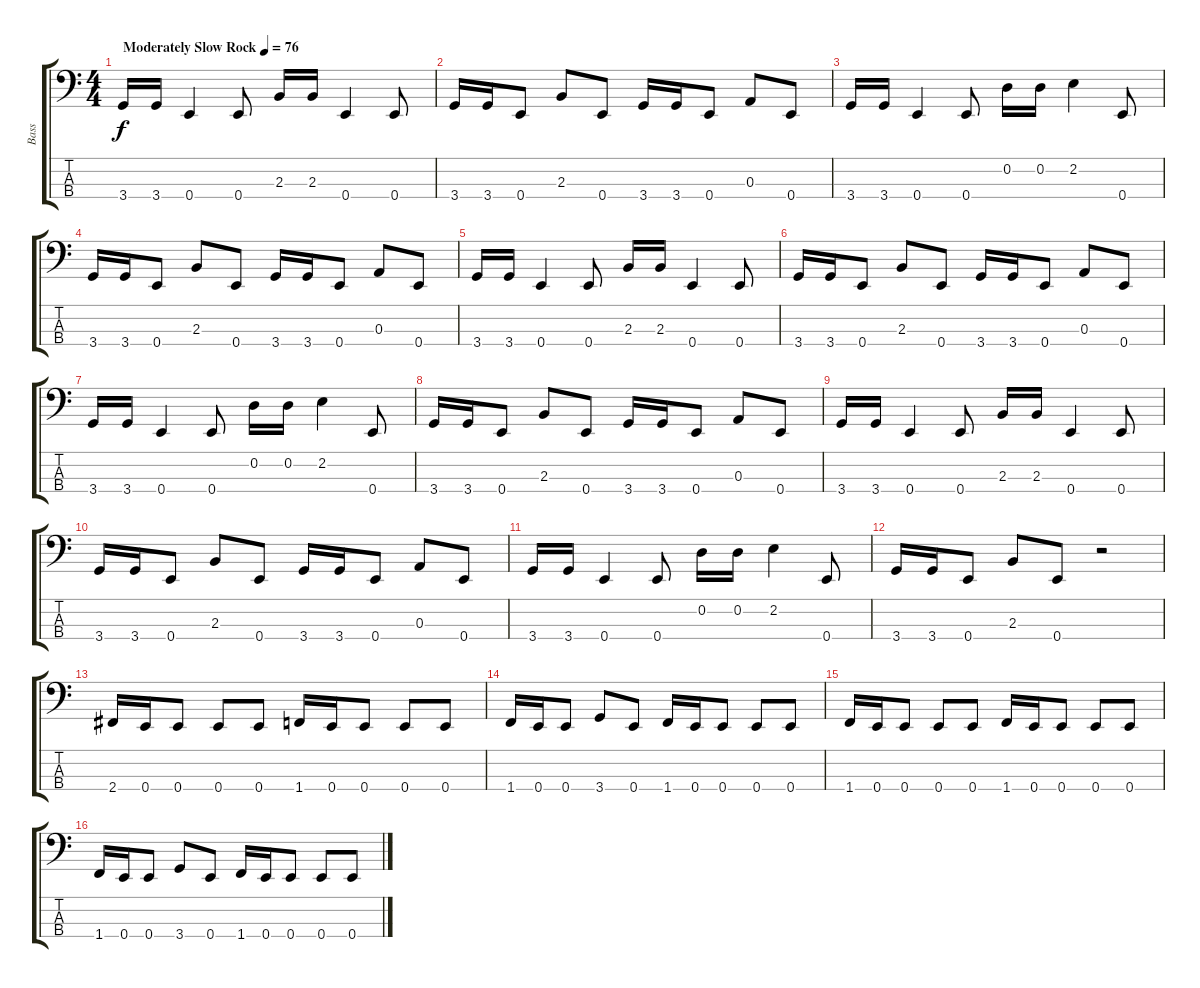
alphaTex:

\track ("Bass" "Bass") {instrument electricbassfinger}
\staff {score tabs}
\tuning (G2 D2 A1 E1) {hide}
\ts (4 4)
\tempo (76 "Moderately Slow Rock")
\clef f4
\ks c
3.4.16{dy f instrument electricbassfinger} 3.4.16 0.4.4 0.4.8 2.3.16 2.3.16 0.4.4 0.4.8 |
3.4.16 3.4.16 0.4.8 2.3.8 0.4.8 3.4.16 3.4.16 0.4.8 0.3.8 0.4.8 |
3.4.16 3.4.16 0.4.4 0.4.8 0.2.16 0.2.16 2.2.4 0.4.8 |
3.4.16 3.4.16 0.4.8 2.3.8 0.4.8 3.4.16 3.4.16 0.4.8 0.3.8 0.4.8 |
3.4.16 3.4.16 0.4.4 0.4.8 2.3.16 2.3.16 0.4.4 0.4.8 |
3.4.16 3.4.16 0.4.8 2.3.8 0.4.8 3.4.16 3.4.16 0.4.8 0.3.8 0.4.8 |
3.4.16 3.4.16 0.4.4 0.4.8 0.2.16 0.2.16 2.2.4 0.4.8 |
3.4.16 3.4.16 0.4.8 2.3.8 0.4.8 3.4.16 3.4.16 0.4.8 0.3.8 0.4.8 |
3.4.16 3.4.16 0.4.4 0.4.8 2.3.16 2.3.16 0.4.4 0.4.8 |
3.4.16 3.4.16 0.4.8 2.3.8 0.4.8 3.4.16 3.4.16 0.4.8 0.3.8 0.4.8 |
3.4.16 3.4.16 0.4.4 0.4.8 0.2.16 0.2.16 2.2.4 0.4.8 |
3.4.16 3.4.16 0.4.8 2.3.8 0.4.8 r.2 |
2.4.16 0.4.16 0.4.8 0.4.8 0.4.8 1.4.16 0.4.16 0.4.8 0.4.8 0.4.8 |
1.4.16 0.4.16 0.4.8 3.4.8 0.4.8 1.4.16 0.4.16 0.4.8 0.4.8 0.4.8 |
1.4.16 0.4.16 0.4.8 0.4.8 0.4.8 1.4.16 0.4.16 0.4.8 0.4.8 0.4.8 |
1.4.16 0.4.16 0.4.8 3.4.8 0.4.8 1.4.16 0.4.16 0.4.8 0.4.8 0.4.8
